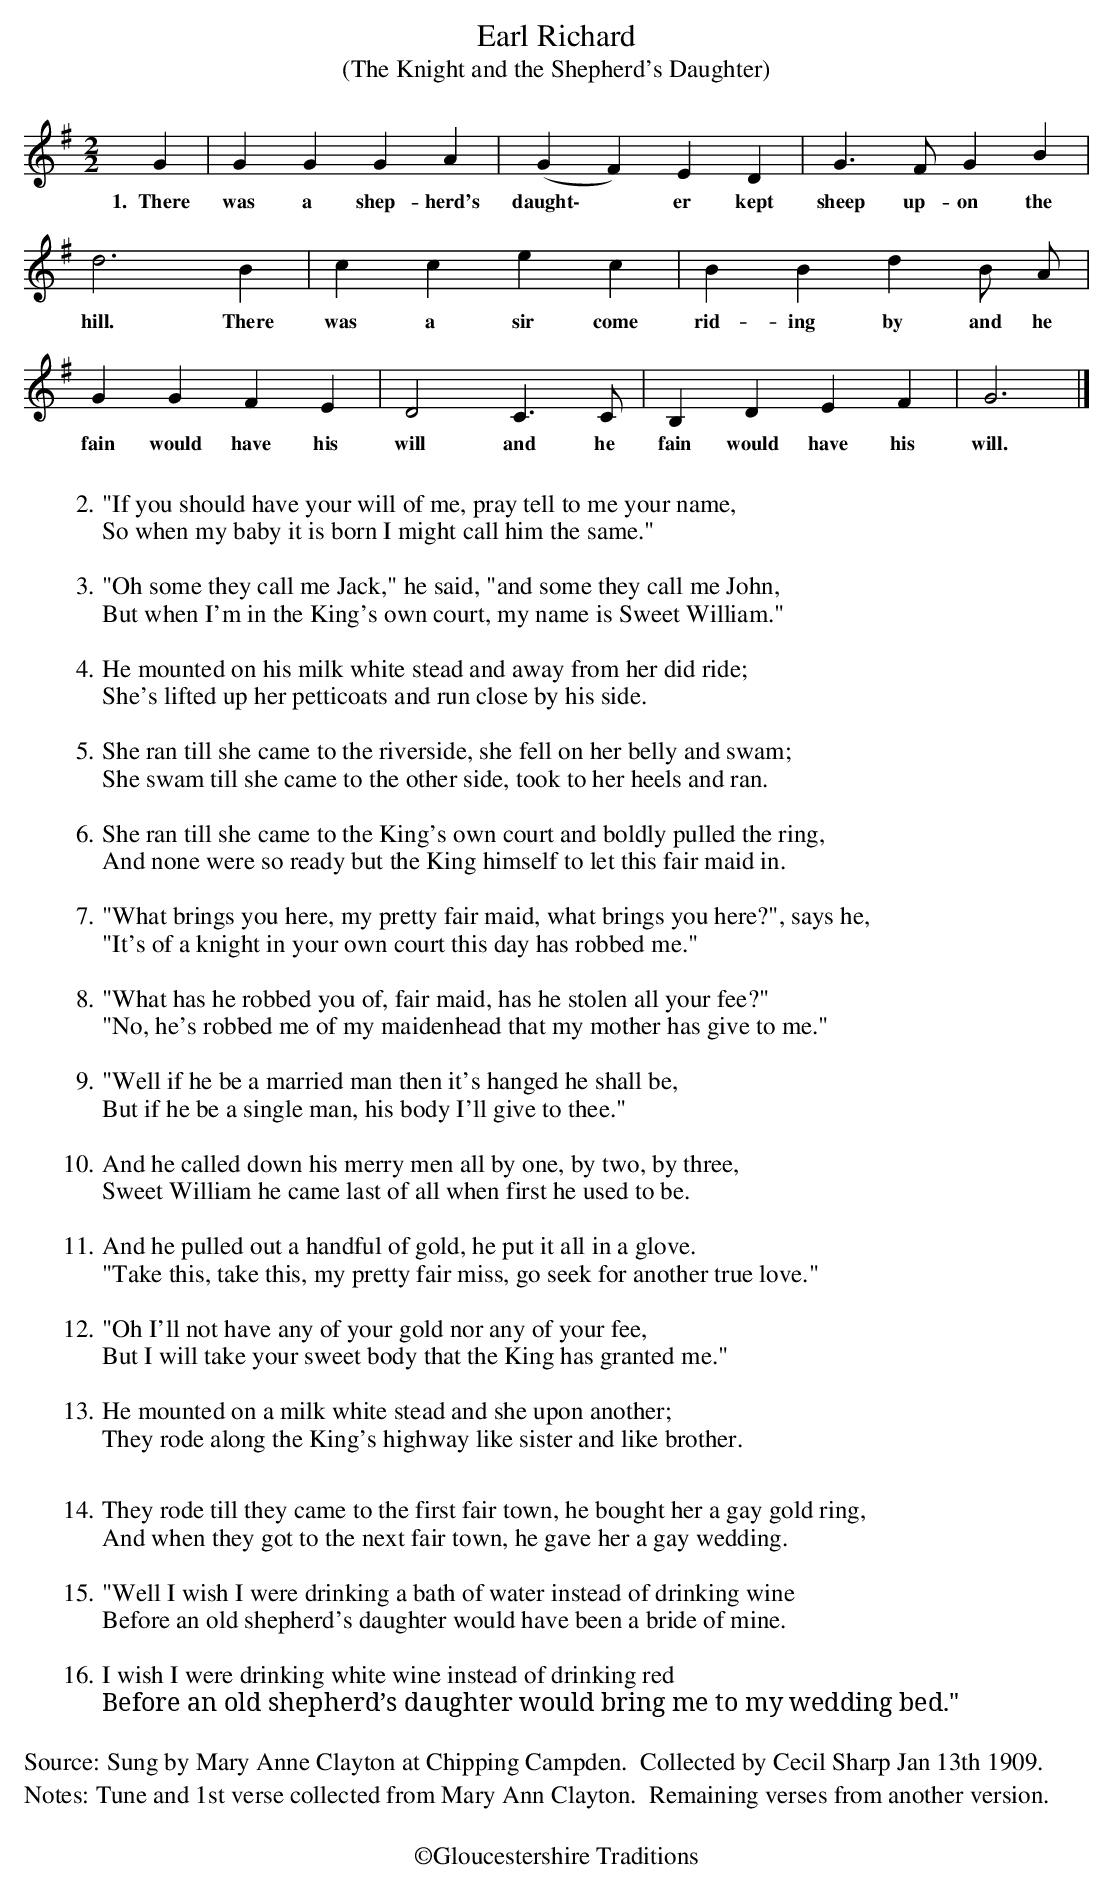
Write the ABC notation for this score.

X:1
T:Earl Richard
T:(The Knight and the Shepherd's Daughter)
L:1/4
M:2/2
K:G
G | G G G A | (G F) E D | G3/2 F/ G B |$ d3 B | c c e c | B B d B/ A/ |$ G G F E | D2 C3/2 C/ |
w:1.~~There|was a shep- herd's|daught\- * er kept|sheep up- on the|hill. There|was a sir come|rid- ing by and he|fain would have his|will and he|
B, D E F | G3 |]
w: fain would have his|will.|
W:
W:2. "If you should have your will of me, pray tell to me your name,
W:So when my baby it is born I might call him the same."
W:
W:3. "Oh some they call me Jack," he said, "and some they call me John,
W:But when I'm in the King's own court, my name is Sweet William."
W:
W:4. He mounted on his milk white stead and away from her did ride;
W:She's lifted up her petticoats and run close by his side.
W:
W:5. She ran till she came to the riverside, she fell on her belly and swam;
W:She swam till she came to the other side, took to her heels and ran.
W:
W:6. She ran till she came to the King's own court and boldly pulled the ring,
W:And none were so ready but the King himself to let this fair maid in.
W:
W:7. "What brings you here, my pretty fair maid, what brings you here?", says he,
W:"It's of a knight in your own court this day has robbed me."
W:
W:8. "What has he robbed you of, fair maid, has he stolen all your fee?"
W:"No, he's robbed me of my maidenhead that my mother has give to me."
W:
W:9. "Well if he be a married man then it's hanged he shall be,
W:But if he be a single man, his body I'll give to thee."
W:
W:10. And he called down his merry men all by one, by two, by three,
W:Sweet William he came last of all when first he used to be.
W:
W:11. And he pulled out a handful of gold, he put it all in a glove.
W:"Take this, take this, my pretty fair miss, go seek for another true love."
W:
W:12. "Oh I'll not have any of your gold nor any of your fee,
W:But I will take your sweet body that the King has granted me."
W:
W:13. He mounted on a milk white stead and she upon another;
W:They rode along the King's highway like sister and like brother.
W:
W:14.They rode till they came to the first fair town, he bought her a gay gold ring,
W:And when they got to the next fair town, he gave her a gay wedding.
W:
W:15. "Well I wish I were drinking a bath of water instead of drinking wine
W:Before an old shepherd's daughter would have been a bride of mine.
W:
W:16. I wish I were drinking white wine instead of drinking red
W:Before an old shepherd’s daughter would bring me to my wedding bed."
W:
